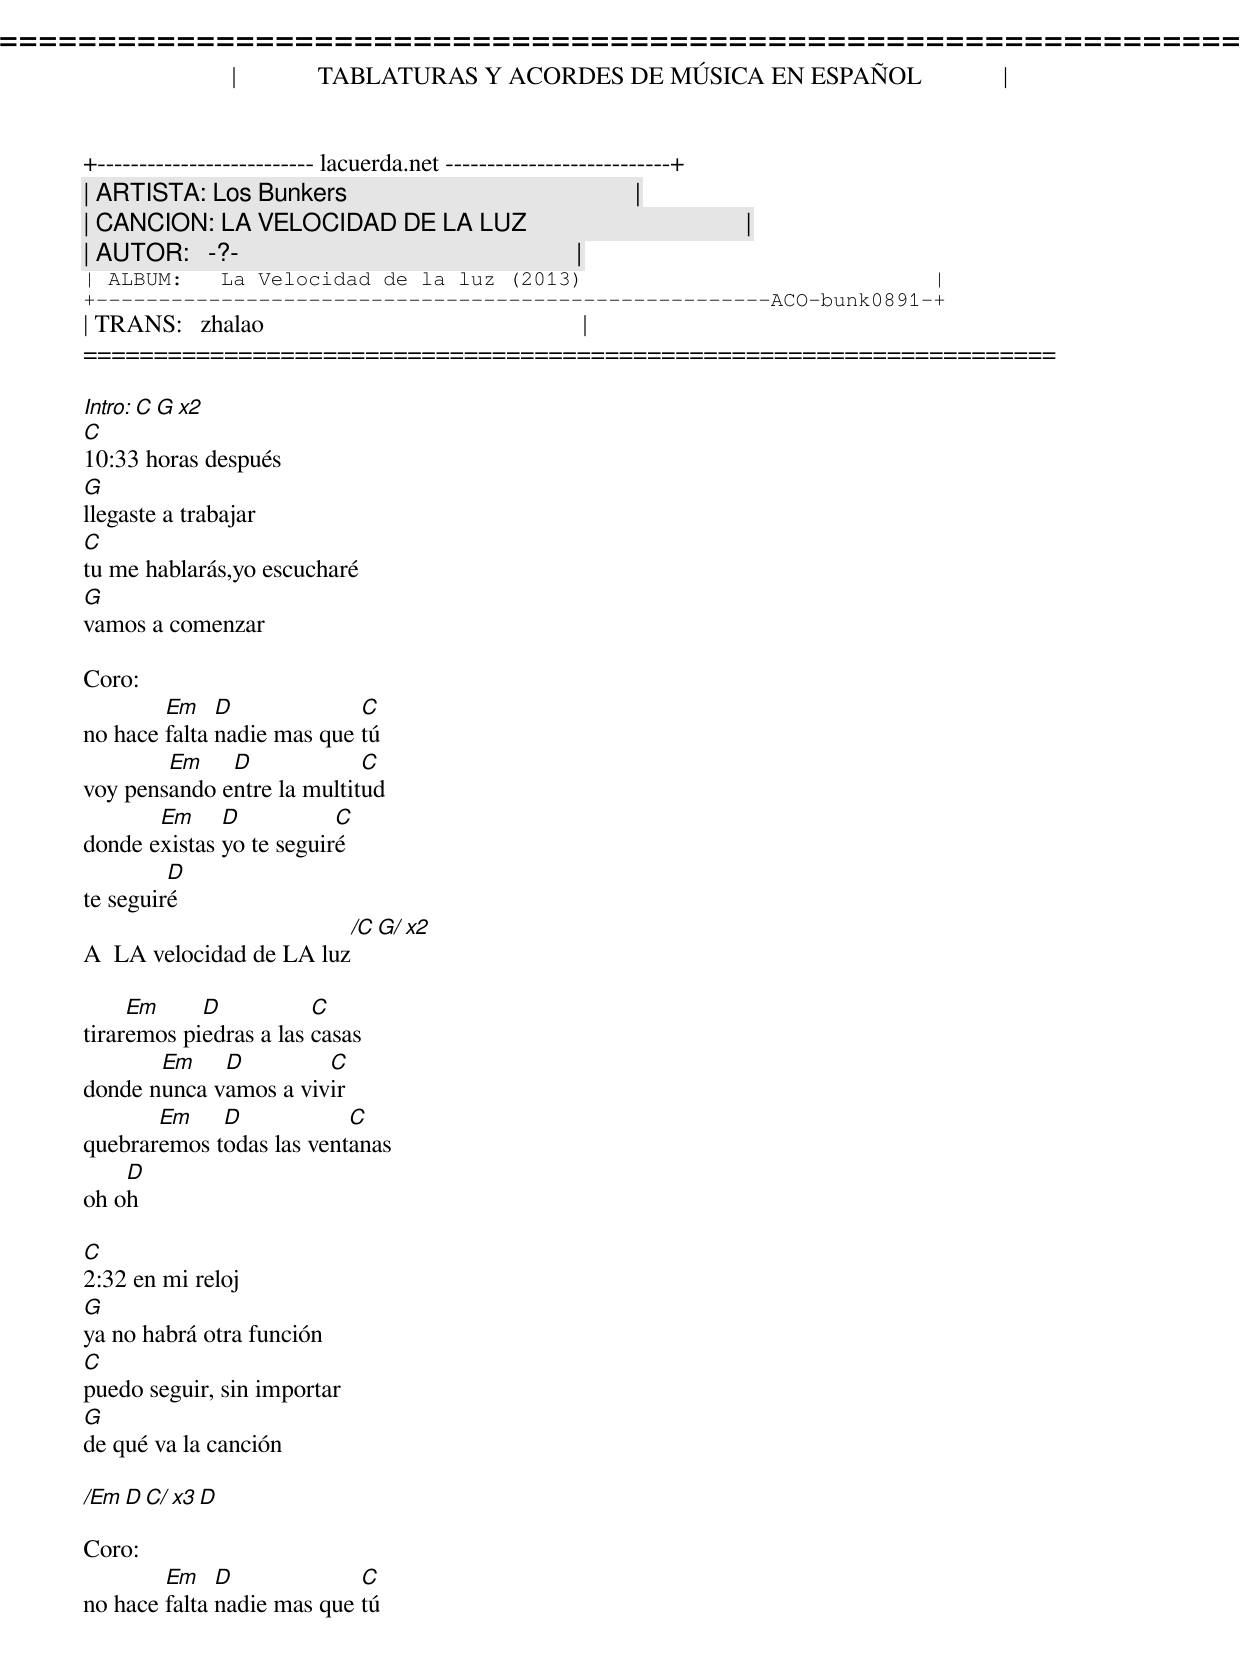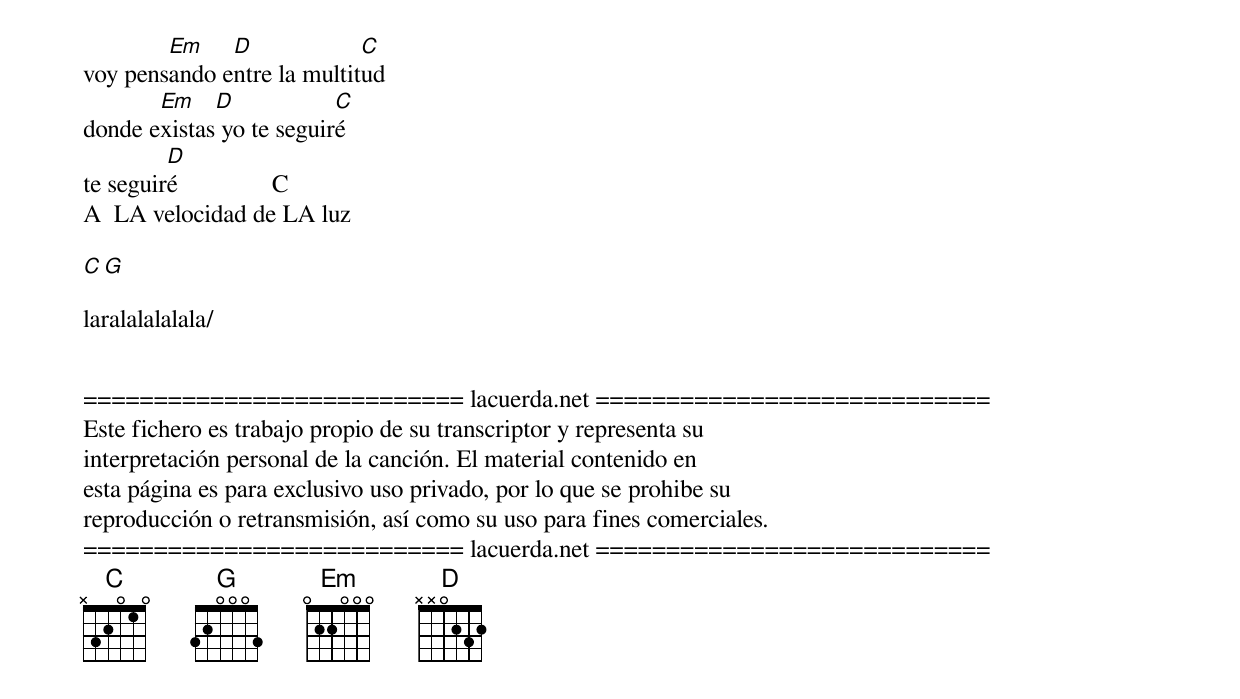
=====================================================================
|             TABLATURAS Y ACORDES DE MÚSICA EN ESPAÑOL             |
+-------------------------- lacuerda.net ---------------------------+
| ARTISTA: Los Bunkers                                              |
| CANCION: LA VELOCIDAD DE LA LUZ                                   |
| AUTOR:   -?-                                                      |
| ALBUM:   La Velocidad de la luz (2013)                            |
+------------------------------------------------------ACO-bunk0891-+
| TRANS:   zhalao                                                   |
=====================================================================

Intro:  C G x2
C
10:33 horas después
G
llegaste a trabajar
C
tu me hablarás,yo escucharé
G
vamos a comenzar

Coro:
        Em    D             C
no hace falta nadie mas que tú
        Em    D             C
voy pensando entre la multitud
       Em     D           C
donde existas yo te seguiré
         D
te seguiré
                          /C  G/ x2
A  LA velocidad de LA luz

     Em     D           C
tiraremos piedras a las casas
       Em    D         C
donde nunca vamos a vivir
       Em    D            C
quebraremos todas las ventanas
    D
oh oh

C
2:32 en mi reloj
G
ya no habrá otra función
C
puedo seguir, sin importar
G
de qué va la canción

/Em D C/ x3 D

Coro:
        Em    D             C
no hace falta nadie mas que tú
        Em    D             C
voy pensando entre la multitud
       Em    D            C
donde existas yo te seguiré
         D
te seguiré               C
A  LA velocidad de LA luz

C            G

laralalalalala/


=========================== lacuerda.net ============================
Este fichero es trabajo propio de su transcriptor y representa su
interpretación personal de la canción. El material contenido en
esta página es para exclusivo uso privado, por lo que se prohibe su
reproducción o retransmisión, así como su uso para fines comerciales.
=========================== lacuerda.net ============================
